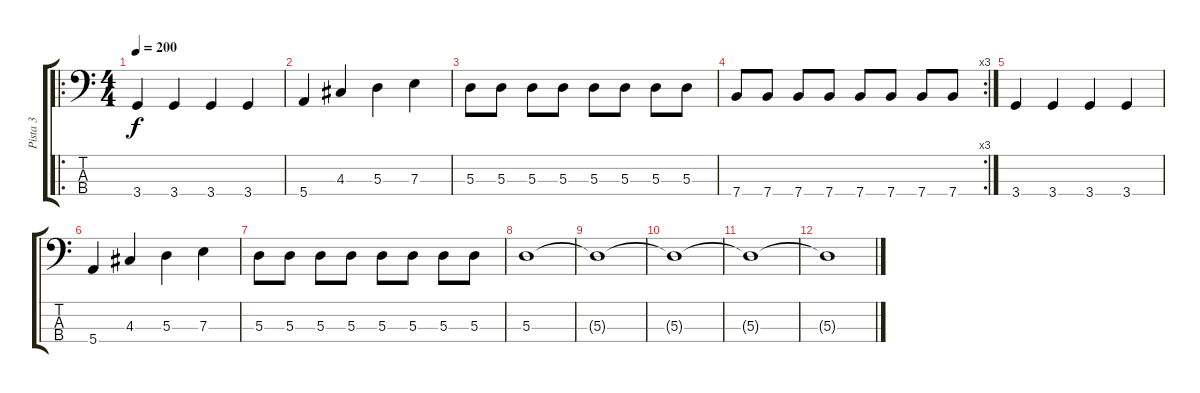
\track ("Pista 3" "Pista 3") {instrument electricbasspick}
\staff {score tabs}
\tuning (G2 D2 A1 E1) {hide}
\ro
\ts (4 4)
\tempo 200
\clef f4
\ks c
3.4.4{dy f} 3.4.4 3.4.4 3.4.4 |
5.4.4 4.3.4 5.3.4 7.3.4 |
5.3.8 5.3.8 5.3.8 5.3.8 5.3.8 5.3.8 5.3.8 5.3.8 |
\rc 3
7.4.8 7.4.8 7.4.8 7.4.8 7.4.8 7.4.8 7.4.8 7.4.8 |
3.4.4 3.4.4 3.4.4 3.4.4 |
5.4.4 4.3.4 5.3.4 7.3.4 |
5.3.8 5.3.8 5.3.8 5.3.8 5.3.8 5.3.8 5.3.8 5.3.8 |
5.3.1 |
5.3{t}.1 |
5.3{t}.1 |
5.3{t}.1 |
5.3{t}.1
